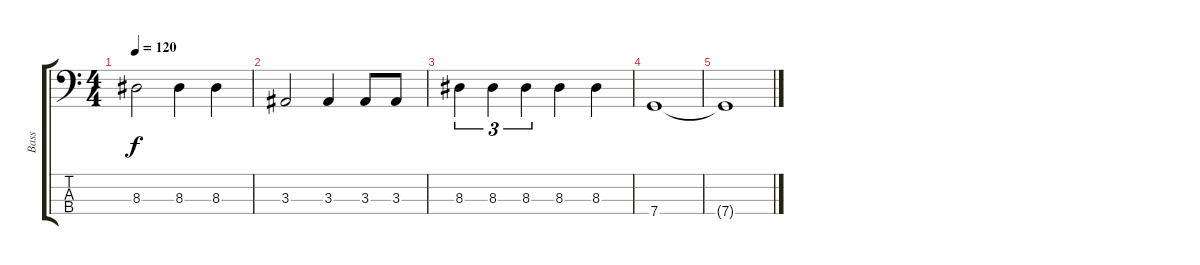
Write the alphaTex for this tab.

\track ("Bass" "Bass") {instrument slapbass2}
\staff {score tabs}
\tuning (F2 C2 G1 C1) {hide}
\ts (4 4)
\tempo 120
\clef f4
\ks c
8.3.2{dy f} 8.3.4 8.3.4 |
3.3.2 3.3.4 3.3.8 3.3.8 |
8.3.4{tu (3 2)} 8.3.4{tu (3 2)} 8.3.4{tu (3 2)} 8.3.4 8.3.4 |
7.4.1 |
7.4{t}.1
